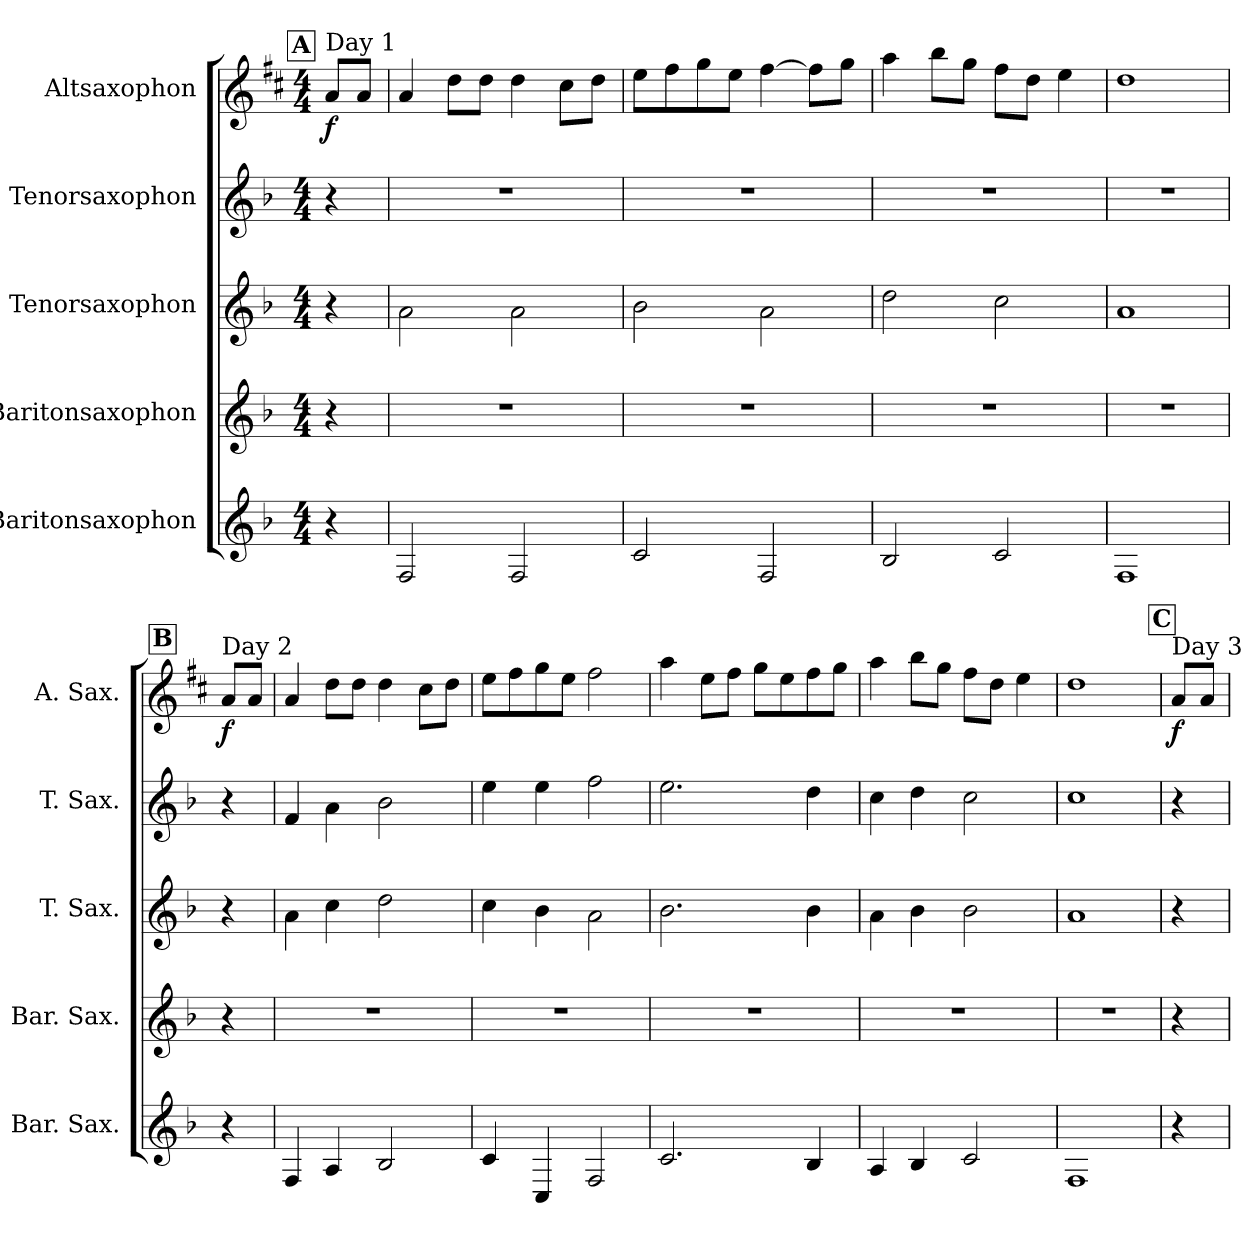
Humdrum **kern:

**kern	**kern	**kern	**kern	**kern	**dynam
*part5	*part4	*part3	*part2	*part1	*part1
*staff5	*staff4	*staff3	*staff2	*staff1	*staff1
*I"Baritonsaxophon	*I"Baritonsaxophon	*I"Tenorsaxophon	*I"Tenorsaxophon	*I"Altsaxophon	*
*I'Bar. Sax.	*I'Bar. Sax.	*I'T. Sax.	*I'T. Sax.	*I'A. Sax.	*
*clefG2	*clefG2	*clefG2	*clefG2	*clefG2	*
*ITrd12c21	*ITrd12c21	*ITrd8c14	*ITrd8c14	*ITrd5c9	*
*k[b-]	*k[b-]	*k[b-]	*k[b-]	*k[b-]	*
*M4/4	*M4/4	*M4/4	*M4/4	*M4/4	*
*MM90	*MM90	*MM90	*MM90	*MM90	*
!!LO:REH:place=s1:a:B:fs=14:t=A
=1	=1	=1	=1	=1	=1
!	!	!	!	!LO:TX:a:t=Day 1	!
!	!	!	!	!	!LO:DY:b
4r	4r	4r	4r	8c/L	f
.	.	.	.	8c/J	.
=2	=2	=2	=2	=2	=2
2FF/	1r	2A\	1r	4c/	.
.	.	.	.	8f\L	.
.	.	.	.	8f\J	.
2FF/	.	2A\	.	4f\	.
.	.	.	.	8e\L	.
.	.	.	.	8f\J	.
=3	=3	=3	=3	=3	=3
2C/	1r	2B-\	1r	8g\L	.
.	.	.	.	8a\	.
.	.	.	.	8b-\	.
.	.	.	.	8g\J	.
2FF/	.	2A\	.	[4a\	.
.	.	.	.	8a\L]	.
.	.	.	.	8b-\J	.
=4	=4	=4	=4	=4	=4
2BB-/	1r	2d\	1r	4cc\	.
.	.	.	.	8dd\L	.
.	.	.	.	8b-\J	.
2C/	.	2c\	.	8a\L	.
.	.	.	.	8f\J	.
.	.	.	.	4g\	.
=5	=5	=5	=5	=5	=5
1FF	1r	1A	1r	1f	.
!!LO:REH:place=s1:a:B:fs=14:t=B
=6	=6	=6	=6	=6	=6
!	!	!	!	!LO:TX:a:t=Day 2	!
!	!	!	!	!	!LO:DY:b
4r	4r	4r	4r	8c/L	f
.	.	.	.	8c/J	.
=7	=7	=7	=7	=7	=7
4FF/	1r	4A\	4F/	4c/	.
4AA/	.	4c\	4A\	8f\L	.
.	.	.	.	8f\J	.
2BB-/	.	2d\	2B-\	4f\	.
.	.	.	.	8e\L	.
.	.	.	.	8f\J	.
!!LO:LB:g=z
=8	=8	=8	=8	=8	=8
4C/	1r	4c\	4e\	8g\L	.
.	.	.	.	8a\	.
4CC/	.	4B-\	4e\	8b-\	.
.	.	.	.	8g\J	.
2FF/	.	2A\	2f\	2a\	.
=9	=9	=9	=9	=9	=9
2.C/	1r	2.B-\	2.e\	4cc\	.
.	.	.	.	8g\L	.
.	.	.	.	8a\J	.
.	.	.	.	8b-\L	.
.	.	.	.	8g\	.
4BB-/	.	4B-\	4d\	8a\	.
.	.	.	.	8b-\J	.
=10	=10	=10	=10	=10	=10
4AA/	1r	4A\	4c\	4cc\	.
4BB-/	.	4B-\	4d\	8dd\L	.
.	.	.	.	8b-\J	.
2C/	.	2B-\	2c\	8a\L	.
.	.	.	.	8f\J	.
.	.	.	.	4g\	.
=11	=11	=11	=11	=11	=11
1FF	1r	1A	1c	1f	.
!!LO:REH:place=s1:a:B:fs=14:t=C
=12	=12	=12	=12	=12	=12
!	!	!	!	!LO:TX:a:t=Day 3	!
!	!	!	!	!	!LO:DY:b
4r	4r	4r	4r	8c/L	f
.	.	.	.	8c/J	.
=	=	=	=	=	=
*-	*-	*-	*-	*-	*-
